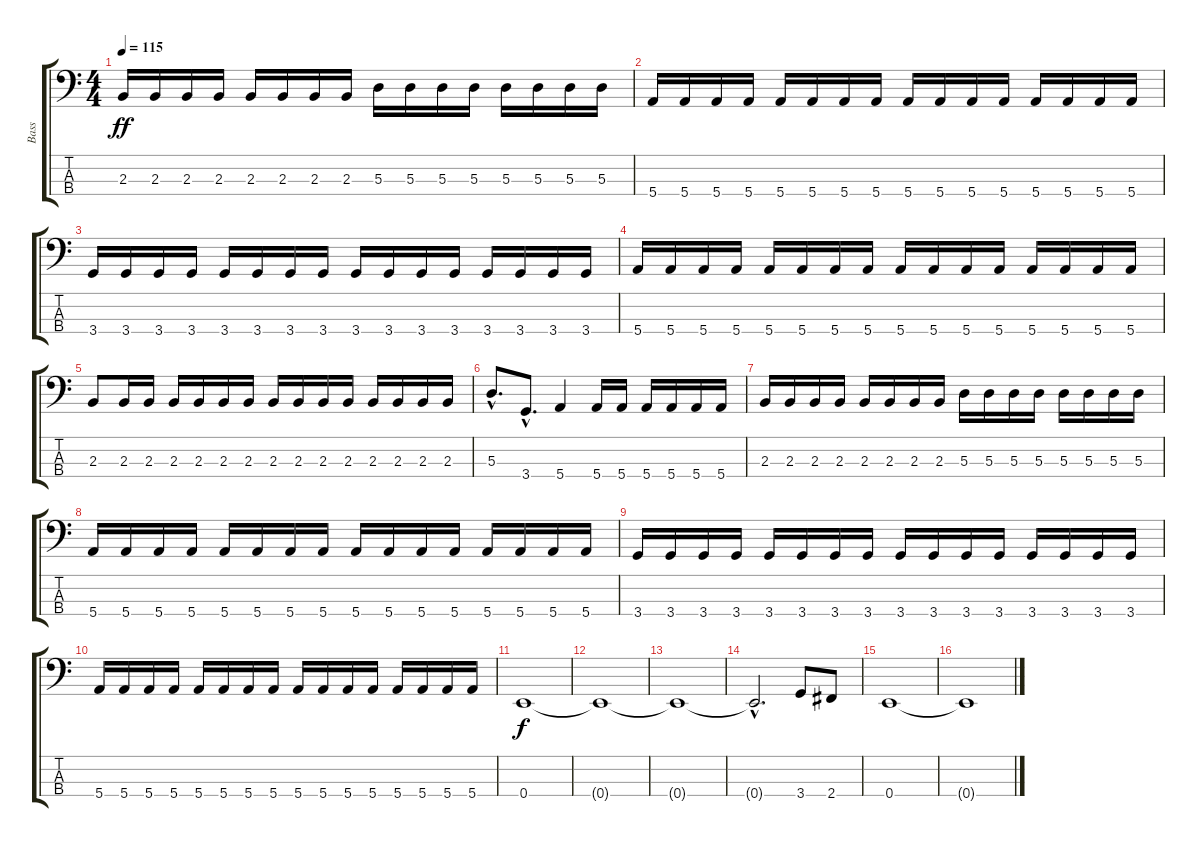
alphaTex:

\track ("Bass" "Bass") {instrument electricbassfinger}
\staff {score tabs}
\tuning (G2 D2 A1 E1) {hide}
\ts (4 4)
\tempo 115
\clef f4
\ks c
2.3.16{dy ff} 2.3.16 2.3.16 2.3.16 2.3.16 2.3.16 2.3.16 2.3.16 5.3.16 5.3.16 5.3.16 5.3.16 5.3.16 5.3.16 5.3.16 5.3.16 |
5.4.16 5.4.16 5.4.16 5.4.16 5.4.16 5.4.16 5.4.16 5.4.16 5.4.16 5.4.16 5.4.16 5.4.16 5.4.16 5.4.16 5.4.16 5.4.16 |
3.4.16 3.4.16 3.4.16 3.4.16 3.4.16 3.4.16 3.4.16 3.4.16 3.4.16 3.4.16 3.4.16 3.4.16 3.4.16 3.4.16 3.4.16 3.4.16 |
5.4.16 5.4.16 5.4.16 5.4.16 5.4.16 5.4.16 5.4.16 5.4.16 5.4.16 5.4.16 5.4.16 5.4.16 5.4.16 5.4.16 5.4.16 5.4.16 |
2.3.8 2.3.16 2.3.16 2.3.16 2.3.16 2.3.16 2.3.16 2.3.16 2.3.16 2.3.16 2.3.16 2.3.16 2.3.16 2.3.16 2.3.16 |
5.3{hac}.8{d} 3.4{hac}.8{d} 5.4.4 5.4.16 5.4.16 5.4.16 5.4.16 5.4.16 5.4.16 |
2.3.16 2.3.16 2.3.16 2.3.16 2.3.16 2.3.16 2.3.16 2.3.16 5.3.16 5.3.16 5.3.16 5.3.16 5.3.16 5.3.16 5.3.16 5.3.16 |
5.4.16 5.4.16 5.4.16 5.4.16 5.4.16 5.4.16 5.4.16 5.4.16 5.4.16 5.4.16 5.4.16 5.4.16 5.4.16 5.4.16 5.4.16 5.4.16 |
3.4.16 3.4.16 3.4.16 3.4.16 3.4.16 3.4.16 3.4.16 3.4.16 3.4.16 3.4.16 3.4.16 3.4.16 3.4.16 3.4.16 3.4.16 3.4.16 |
5.4.16 5.4.16 5.4.16 5.4.16 5.4.16 5.4.16 5.4.16 5.4.16 5.4.16 5.4.16 5.4.16 5.4.16 5.4.16 5.4.16 5.4.16 5.4.16 |
0.4.1{dy f} |
0.4{t}.1 |
0.4{t}.1 |
0.4{hac t}.2{d} 3.4.8 2.4.8 |
0.4.1 |
0.4{t}.1
